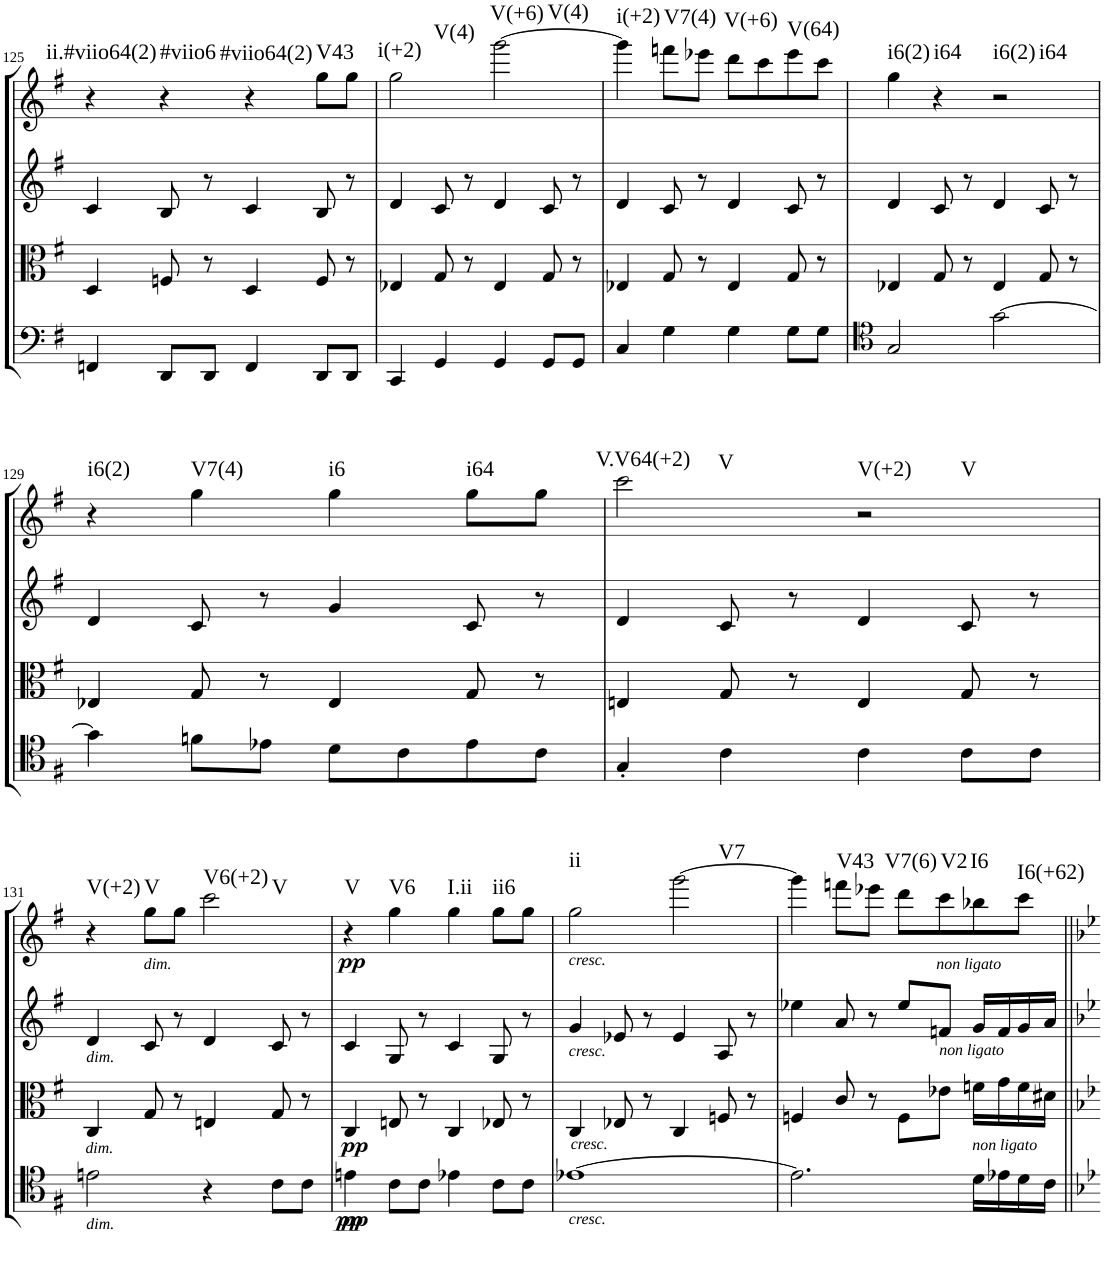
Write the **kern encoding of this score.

**kern	**dynam	**kern	**dynam	**kern	**kern	**dynam	**harte
*part4	*part4	*part3	*part3	*part2	*part1	*part1	*part1
*staff4	*staff4	*staff3	*staff3	*staff2	*staff1	*staff1	*
*I"Violoncello.	*	*I"Viola.	*	*I"Violino II.	*I"Violino I.	*	*
*I'Vc	*	*I'Vla	*	*I'Vln	*I'Vln	*	*
!!LO:PB:g=z
*clefF4	*	*clefC3	*	*clefG2	*clefG2	*	*
*k[f#]	*	*k[f#]	*	*k[f#]	*k[f#]	*	*
*G:	*	*G:	*	*G:	*G:	*	*
*M4/4	*	*M4/4	*	*M4/4	*M4/4	*	*
*met(c)	*	*met(c)	*	*met(c)	*met(c)	*	*
=125	=125	=125	=125	=125	=125	=125	=125
!	!	!	!	!	!	!	!LO:H:kt=ii.#viio64(2)
4FFn/	.	4D/	.	4c/	4r	.	N
!	!	!	!	!	!	!	!LO:H:kt=#viio6
8DD/L	.	8Fn/	.	8B/	4r	.	N
8DD/J	.	8r	.	8r	.	.	.
!	!	!	!	!	!	!	!LO:H:kt=#viio64(2)
4FF/	.	4D/	.	4c/	4r	.	N
!	!	!	!	!	!	!	!LO:H:kt=V43
8DD/L	.	8F/	.	8B/	8gg\L	.	N
8DD/J	.	8r	.	8r	8gg\J	.	.
=126	=126	=126	=126	=126	=126	=126	=126
!	!	!	!	!	!	!	!LO:H:n=1:kt=i(+2)
!	!	!	!	!	!	!	!LO:H:n=2:kt=V(4)
4CC/	.	4E-X/	.	4d/	2gg\	.	N N
4GG/	.	8G/	.	8c/	.	.	.
.	.	8r	.	8r	.	.	.
!	!	!	!	!	!	!	!LO:H:n=1:kt=V(+6)
!	!	!	!	!	!	!	!LO:H:n=2:kt=V(4)
4GG/	.	4E-/	.	4d/	[2ggg\	.	N N
8GG/L	.	8G/	.	8c/	.	.	.
8GG/J	.	8r	.	8r	.	.	.
=127	=127	=127	=127	=127	=127	=127	=127
!	!	!	!	!	!	!	!LO:H:kt=i(+2)
4C/	.	4E-X/	.	4d/	4ggg\]	.	N
!	!	!	!	!	!	!	!LO:H:kt=V7(4)
4G\	.	8G/	.	8c/	8fffn\L	.	N
.	.	8r	.	8r	8eee-X\J	.	.
!	!	!	!	!	!	!	!LO:H:kt=V(+6)
4G\	.	4E-/	.	4d/	8ddd\L	.	N
.	.	.	.	.	8ccc\	.	.
!	!	!	!	!	!	!	!LO:H:kt=V(64)
8G\L	.	8G/	.	8c/	8eee-\	.	N
8G\J	.	8r	.	8r	8ccc\J	.	.
=128	=128	=128	=128	=128	=128	=128	=128
*clefC4	*	*	*	*	*	*	*
!	!	!	!	!	!	!	!LO:H:kt=i6(2)
2G/	.	4E-X/	.	4d/	4gg\	.	N
!	!	!	!	!	!	!	!LO:H:kt=i64
.	.	8G/	.	8c/	4r	.	N
.	.	8r	.	8r	.	.	.
!	!	!	!	!	!	!	!LO:H:n=1:kt=i6(2)
!	!	!	!	!	!	!	!LO:H:n=2:kt=i64
[2g\	.	4E-/	.	4d/	2r	.	N N
.	.	8G/	.	8c/	.	.	.
.	.	8r	.	8r	.	.	.
!!LO:LB:g=z
=129	=129	=129	=129	=129	=129	=129	=129
!	!	!	!	!	!	!	!LO:H:kt=i6(2)
4g\]	.	4E-X/	.	4d/	4r	.	N
!	!	!	!	!	!	!	!LO:H:kt=V7(4)
8fn\L	.	8G/	.	8c/	4gg\	.	N
8e-X\J	.	8r	.	8r	.	.	.
!	!	!	!	!	!	!	!LO:H:kt=i6
8d\L	.	4E-/	.	4g/	4gg\	.	N
8c\	.	.	.	.	.	.	.
!	!	!	!	!	!	!	!LO:H:kt=i64
8e-\	.	8G/	.	8c/	8gg\L	.	N
8c\J	.	8r	.	8r	8gg\J	.	.
=130	=130	=130	=130	=130	=130	=130	=130
!	!	!	!	!	!	!	!LO:H:n=1:kt=V.V64(+2)
!	!	!	!	!	!	!	!LO:H:n=2:kt=V
4G'/	.	4En/	.	4d/	2ccc\	.	N N
4c\	.	8G/	.	8c/	.	.	.
.	.	8r	.	8r	.	.	.
!	!	!	!	!	!	!	!LO:H:n=1:kt=V(+2)
!	!	!	!	!	!	!	!LO:H:n=2:kt=V
4c\	.	4E/	.	4d/	2r	.	N N
8c\L	.	8G/	.	8c/	.	.	.
8c\J	.	8r	.	8r	.	.	.
!!LO:LB:g=z
=131	=131	=131	=131	=131	=131	=131	=131
!	!	!	!	!LO:TX:b:i:t=dim.	!	!	!
!	!	!LO:TX:b:i:t=dim.	!	!	!	!	!
!LO:TX:b:i:t=dim.	!	!	!	!	!	!	!LO:H:kt=V(+2)
2en\	.	4C/	.	4d/	4r	.	N
!	!	!	!	!	!LO:TX:b:i:t=dim.	!	!LO:H:kt=V
.	.	8G/	.	8c/	8gg\L	.	N
.	.	8r	.	8r	8gg\J	.	.
!	!	!	!	!	!	!	!LO:H:n=1:kt=V6(+2)
!	!	!	!	!	!	!	!LO:H:n=2:kt=V
4r	.	4En/	.	4d/	2ccc\	.	N N
8c\L	.	8G/	.	8c/	.	.	.
8c\J	.	8r	.	8r	.	.	.
=132	=132	=132	=132	=132	=132	=132	=132
!	!LO:DY:b	!	!	!	!	!	!
!	!LO:DY:n=1:b	!	!LO:DY:b	!	!	!LO:DY:b	!LO:H:kt=V
4en\	pp pp	4C/	pp	4c/	4r	pp	N
!	!	!	!	!	!	!	!LO:H:kt=V6
8c\L	.	8En/	.	8G/	4gg\	.	N
8c\J	.	8r	.	8r	.	.	.
!	!	!	!	!	!	!	!LO:H:kt=I.ii
4e-X\	.	4C/	.	4c/	4gg\	.	N
!	!	!	!	!	!	!	!LO:H:kt=ii6
8c\L	.	8E-X/	.	8G/	8gg\L	.	N
8c\J	.	8r	.	8r	8gg\J	.	.
=133	=133	=133	=133	=133	=133	=133	=133
!	!	!	!	!	!LO:TX:b:i:t=cresc.	!	!
!	!	!	!	!LO:TX:b:i:t=cresc.	!	!	!
!	!	!LO:TX:b:i:t=cresc.	!	!	!	!	!
!LO:TX:b:i:t=cresc.	!	!	!	!	!	!	!LO:H:kt=ii
[1e-X	.	4C/	.	4g/	2gg\	.	N
.	.	8E-X/	.	8e-X/	.	.	.
.	.	8r	.	8r	.	.	.
!	!	!	!	!	!	!	!LO:H:kt=V7
.	.	4C/	.	4e-/	[2ggg\	.	N
.	.	8Fn/	.	8A/	.	.	.
.	.	8r	.	8r	.	.	.
=134	=134	=134	=134	=134	=134	=134	=134
2.e-\]	.	4Fn/	.	4ee-X\	4ggg\]	.	.
!	!	!	!	!	!	!	!LO:H:kt=V43
.	.	8c/	.	8a/	8fffn\L	.	N
.	.	8r	.	8r	8eee-X\J	.	.
!	!	!	!	!	!	!	!LO:H:kt=V7(6)
.	.	8F\L	.	8ee-/L	8ddd\L	.	N
!	!	!	!	!LO:TX:a:i:t=non ligato	!	!	!
!	!	!LO:TX:a:i:t=non ligato	!	!	!	!	!LO:H:kt=V2
.	.	8e-X\J	.	8fn/J	8ccc\	.	N
!LO:TX:a:i:t=non ligato	!	!	!	!	!	!	!LO:H:kt=I6
16d\LL	.	16fn\LL	.	16g/LL	8bb-X\	.	N
16e-X\	.	16g\	.	16f/	.	.	.
!	!	!	!	!	!	!	!LO:H:kt=I6(+62)
16d\	.	16f\	.	16g/	8ccc\J	.	N
16c\JJ	.	16d#X\JJ	.	16a/JJ	.	.	.
=||	=||	=||	=||	=||	=||	=||	=||
*-	*-	*-	*-	*-	*-	*-	*-
